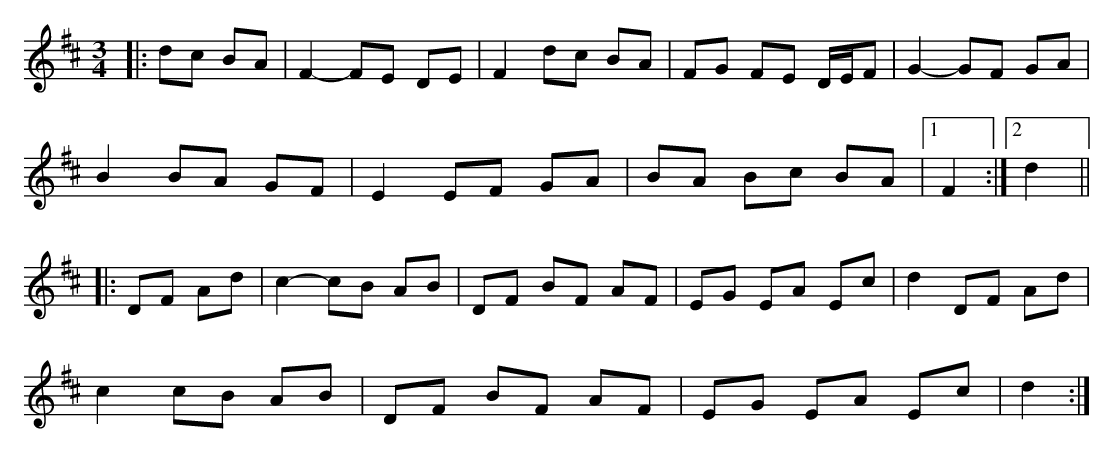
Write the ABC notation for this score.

X:1
M:3/4
K:D
|:dc BA|F2- FE DE|F2 dc BA|FG FE D/E/F|G2- GF GA|
B2 BA GF|E2 EF GA|BA Bc BA|1 F2:|2 d2||
|:DF Ad|c2- cB AB|DF BF AF|EG EA Ec|d2 DF Ad|
c2 cB AB|DF BF AF|EG EA Ec|d2:|
